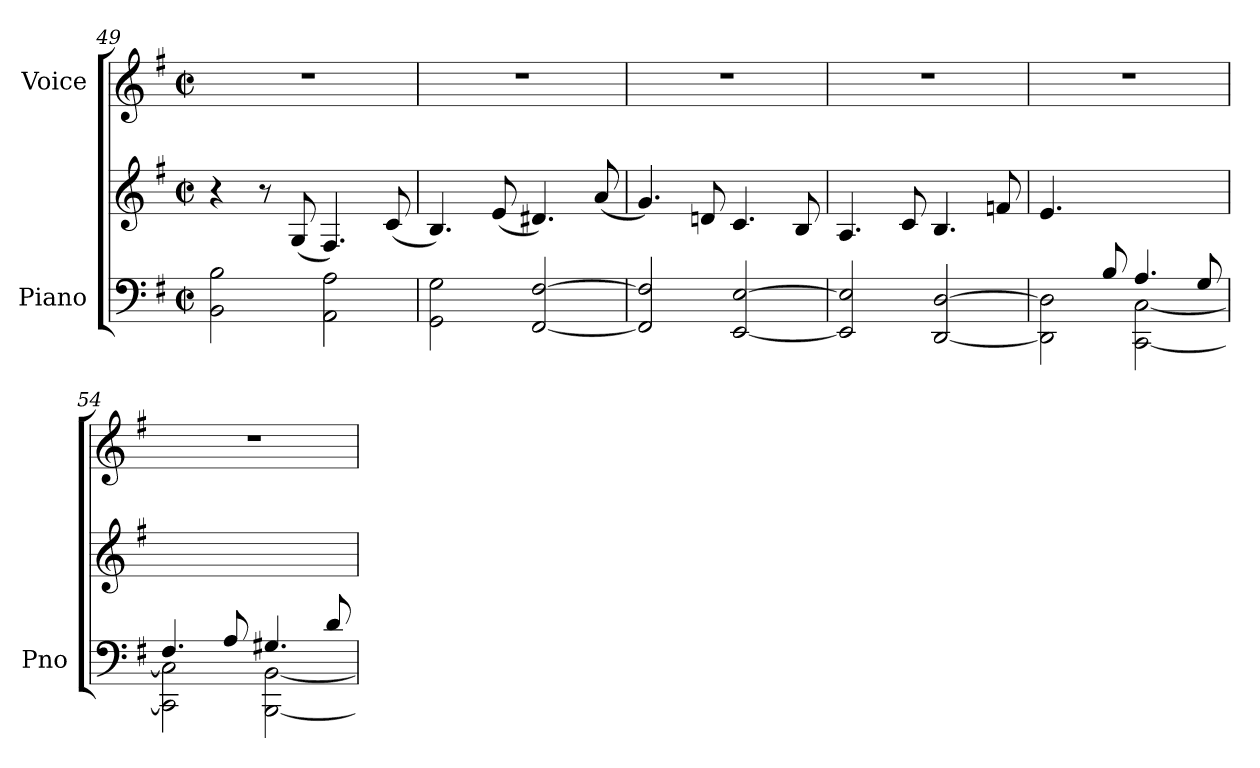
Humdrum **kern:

**kern	**kern	**kern
*part2	*part2	*part1
*staff3	*staff2	*staff1
*I"Piano	*	*I"Voice
*I'Pno	*	*
*clefF4	*clefG2	*clefG2
*k[f#]	*k[f#]	*k[f#]
*M2/2	*M2/2	*M2/2
*met(c|)	*met(c|)	*met(c|)
=49	=49	=49
2BB\ 2B\	4r	1r
.	8r	.
.	(8G/	.
2AA\ 2A\	4.F#/)	.
.	(8c/	.
=50	=50	=50
2GG\ 2G\	4.B/)	1r
.	(8e/	.
[2FF#/ [2F#/	4.d#X/)	.
.	(8a/	.
=51	=51	=51
2FF#/] 2F#/]	4.g/)	1r
.	8dn/	.
[2EE/ [2E/	4.c/	.
.	8B/	.
=52	=52	=52
2EE/] 2E/]	4.A/	1r
.	8c/	.
[2DD/ [2D/	4.B/	.
.	8fn/	.
!!LO:LB:g=z
=53	=53	=53
*^	*	*
4.ryy	2DD\] 2D\]	4.e/	1r
8B/	.	2ryy	.
4.A/	[2CC\ [2C\	.	.
8G/	.	8ryy	.
=54	=54	=54	=54
4.F#/	2CC\] 2C\]	1ryy	1r
8A/	.	.	.
4.G#X/	[2BBB\ [2BB\	.	.
8d/	.	.	.
*v	*v	*	*
=	=	=
*-	*-	*-
